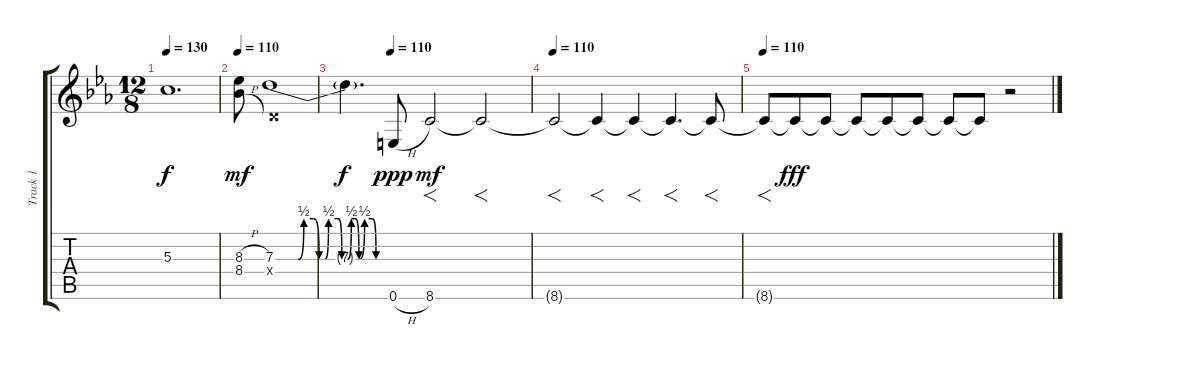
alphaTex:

\track ("Track 1" "Track 1") {instrument overdrivenguitar}
\staff {score tabs}
\tuning (E4 B3 G3 D3 A2 E2) {hide}
\ts (12 8)
\tempo 130
\clef g2
\ks cminor
5.3{t}.1{d dy f} |
\tempo 110
(8.3{h} 8.4{h}).8{dy mf} (7.3{be (custom 0 0 12 0 15 2 20 2 23 0 26 0 28 2 33 2 35 0 38 0 40 2 42 2 44 0 47 2 51 2 53 0 60 0)} 0.4{x}).1 |
\tempo (110 0.25)
7.3{t}.4{d dy f} 0.6{h}.8{dy ppp} 8.6.2{f dy mf} 8.6{t}.2{f} |
\tempo 110
8.6{t}.2{f} 8.6{t}.4{f} 8.6{t}.4{f} 8.6{t}.4{f d} 8.6{t}.8{f} |
\tempo 110
8.6{t}.8{f} 8.6{t}.8{dy fff} 8.6{t}.8 8.6{t}.8 8.6{t}.8 8.6{t}.8 8.6{t}.8 8.6{t}.8 r.2
